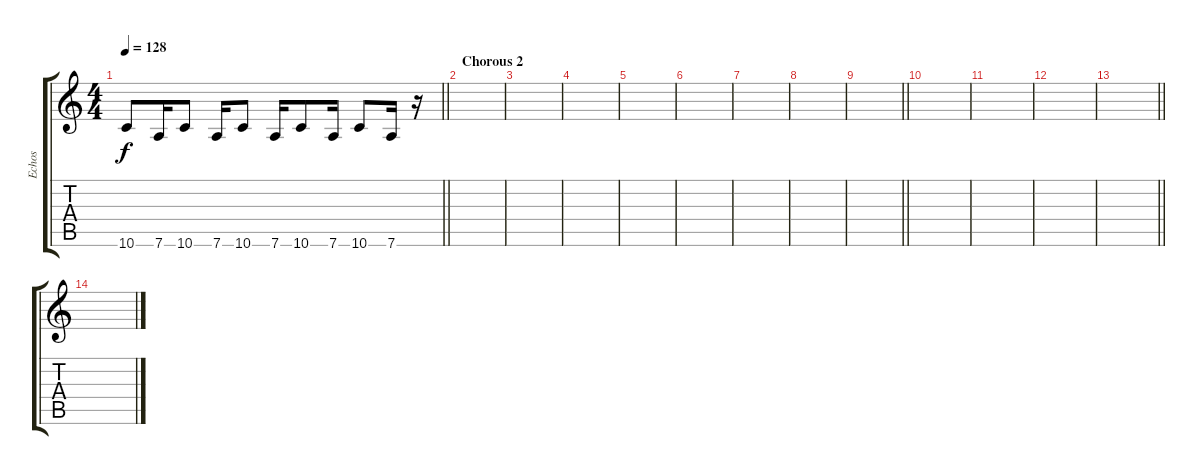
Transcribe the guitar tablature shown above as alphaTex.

\track ("Echos" "Echos") {instrument distortionguitar}
\staff {score tabs}
\tuning (E4 B3 G3 D3 A2 D2) {hide}
\ts (4 4)
\tempo 128
\clef g2
\barLineRight lightlight
\ks c
10.6.8{dy f volume 0} 7.6.16 10.6.8 7.6.16 10.6.8 7.6.16 10.6.8 7.6.16 10.6.8 7.6.16 r.16 |
\section ("" "Chorous 2")
|
|
|
|
|
|
|
\barLineRight lightlight
|
\section ("" "")
|
|
|
\barLineRight lightlight
|
\section ("" "")
